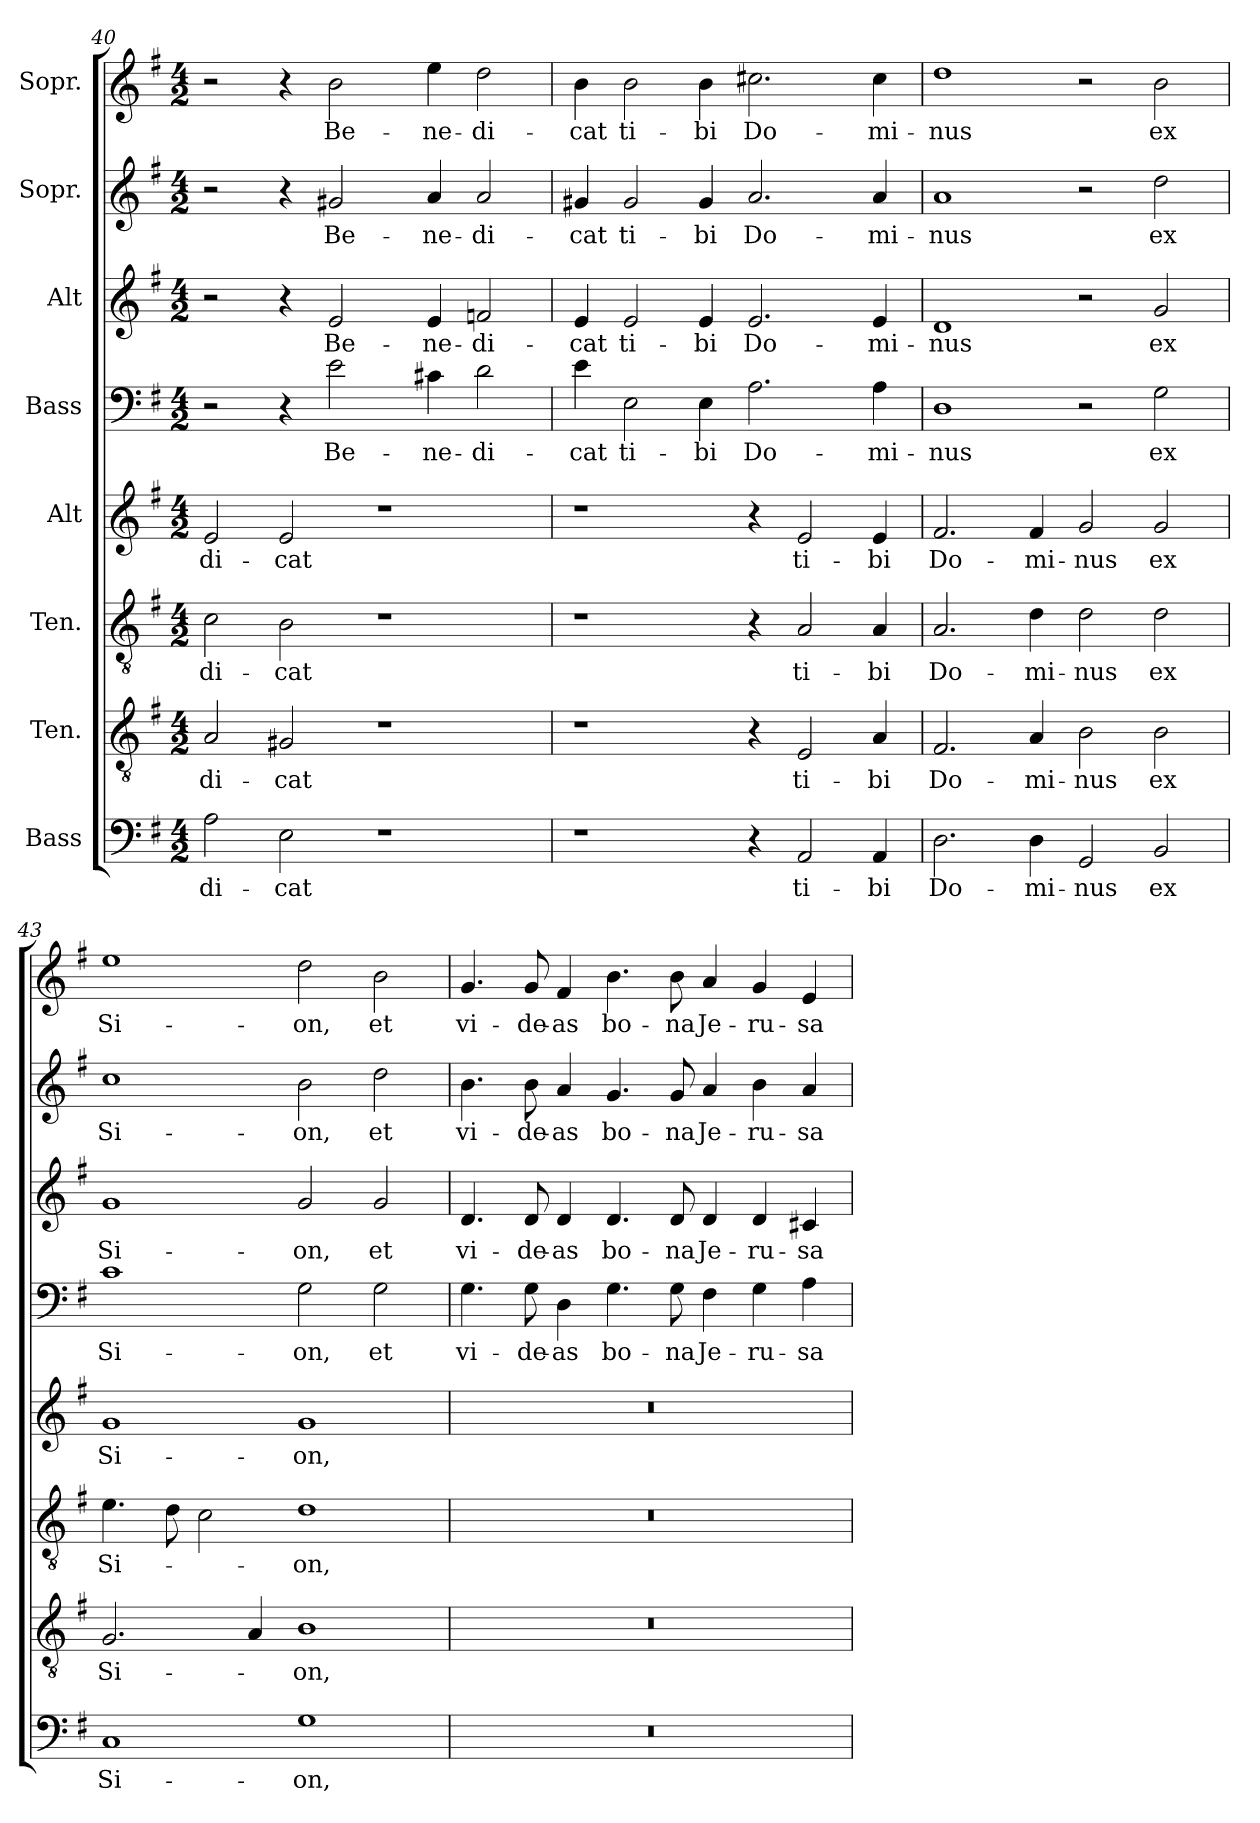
**kern	**text	**kern	**text	**kern	**text	**kern	**text	**kern	**text	**kern	**text	**kern	**text	**kern	**text
*part8	*part8	*part7	*part7	*part6	*part6	*part5	*part5	*part4	*part4	*part3	*part3	*part2	*part2	*part1	*part1
*staff8	*staff8	*staff7	*staff7	*staff6	*staff6	*staff5	*staff5	*staff4	*staff4	*staff3	*staff3	*staff2	*staff2	*staff1	*staff1
*I"Bass	*	*I"Ten.	*	*I"Ten.	*	*I"Alt	*	*I"Bass	*	*I"Alt	*	*I"Sopr.	*	*I"Sopr.	*
!!LO:LB:g=z
*clefF4	*	*clefGv2	*	*clefGv2	*	*clefG2	*	*clefF4	*	*clefG2	*	*clefG2	*	*clefG2	*
*k[f#]	*	*k[f#]	*	*k[f#]	*	*k[f#]	*	*k[f#]	*	*k[f#]	*	*k[f#]	*	*k[f#]	*
*M4/2	*	*M4/2	*	*M4/2	*	*M4/2	*	*M4/2	*	*M4/2	*	*M4/2	*	*M4/2	*
=40	=40	=40	=40	=40	=40	=40	=40	=40	=40	=40	=40	=40	=40	=40	=40
2A\	-di-	2A/	-di-	2c\	-di-	2e/	-di-	2r	.	2r	.	2r	.	2r	.
2E\	-cat	2G#X/	-cat	2B\	-cat	2e/	-cat	4r	.	4r	.	4r	.	4r	.
.	.	.	.	.	.	.	.	2e\	Be-	2e/	Be-	2g#X/	Be-	2b\	Be-
1r	.	1r	.	1r	.	1r	.	.	.	.	.	.	.	.	.
.	.	.	.	.	.	.	.	4c#X\	-ne-	4e/	-ne-	4a/	-ne-	4ee\	-ne-
.	.	.	.	.	.	.	.	2d\	-di-	2fn/	-di-	2a/	-di-	2dd\	-di-
=41	=41	=41	=41	=41	=41	=41	=41	=41	=41	=41	=41	=41	=41	=41	=41
1r	.	1r	.	1r	.	1r	.	4e\	-cat	4e/	-cat	4g#X/	-cat	4b\	-cat
.	.	.	.	.	.	.	.	2E\	ti-	2e/	ti-	2g#/	ti-	2b\	ti-
.	.	.	.	.	.	.	.	4E\	-bi	4e/	-bi	4g#/	-bi	4b\	-bi
4r	.	4r	.	4r	.	4r	.	2.A\	Do-	2.e/	Do-	2.a/	Do-	2.cc#X\	Do-
2AA/	ti-	2E/	ti-	2A/	ti-	2e/	ti-	.	.	.	.	.	.	.	.
4AA/	-bi	4A/	-bi	4A/	-bi	4e/	-bi	4A\	-mi-	4e/	-mi-	4a/	-mi-	4cc#\	-mi-
=42	=42	=42	=42	=42	=42	=42	=42	=42	=42	=42	=42	=42	=42	=42	=42
2.D\	Do-	2.F#/	Do-	2.A/	Do-	2.f#/	Do-	1D	-nus	1d	-nus	1a	-nus	1dd	-nus
4D\	-mi-	4A/	-mi-	4d\	-mi-	4f#/	-mi-	.	.	.	.	.	.	.	.
2GG/	-nus	2B\	-nus	2d\	-nus	2g/	-nus	2r	.	2r	.	2r	.	2r	.
2BB/	ex	2B\	ex	2d\	ex	2g/	ex	2G\	ex	2g/	ex	2dd\	ex	2b\	ex
=43	=43	=43	=43	=43	=43	=43	=43	=43	=43	=43	=43	=43	=43	=43	=43
1C	Si-	2.G/	Si-	4.e\	Si-	1g	Si-	1c	Si-	1g	Si-	1cc	Si-	1ee	Si-
.	.	.	.	8d\	.	.	.	.	.	.	.	.	.	.	.
.	.	.	.	2c\	.	.	.	.	.	.	.	.	.	.	.
.	.	4A/	.	.	.	.	.	.	.	.	.	.	.	.	.
1G	-on,	1B	-on,	1d	-on,	1g	-on,	2G\	-on,	2g/	-on,	2b\	-on,	2dd\	-on,
.	.	.	.	.	.	.	.	2G\	et	2g/	et	2dd\	et	2b\	et
!!LO:PB:g=z
=44	=44	=44	=44	=44	=44	=44	=44	=44	=44	=44	=44	=44	=44	=44	=44
0r	.	0r	.	0r	.	0r	.	4.G\	vi-	4.d/	vi-	4.b\	vi-	4.g/	vi-
.	.	.	.	.	.	.	.	8G\	-de-	8d/	-de-	8b\	-de-	8g/	-de-
.	.	.	.	.	.	.	.	4D\	-as	4d/	-as	4a/	-as	4f#/	-as
.	.	.	.	.	.	.	.	4.G\	bo-	4.d/	bo-	4.g/	bo-	4.b\	bo-
.	.	.	.	.	.	.	.	8G\	-na	8d/	-na	8g/	-na	8b\	-na
.	.	.	.	.	.	.	.	4F#\	Je-	4d/	Je-	4a/	Je-	4a/	Je-
.	.	.	.	.	.	.	.	4G\	-ru-	4d/	-ru-	4b\	-ru-	4g/	-ru-
.	.	.	.	.	.	.	.	4A\	-sa-	4c#X/	-sa-	4a/	-sa-	4e/	-sa-
=	=	=	=	=	=	=	=	=	=	=	=	=	=	=	=
*-	*-	*-	*-	*-	*-	*-	*-	*-	*-	*-	*-	*-	*-	*-	*-
